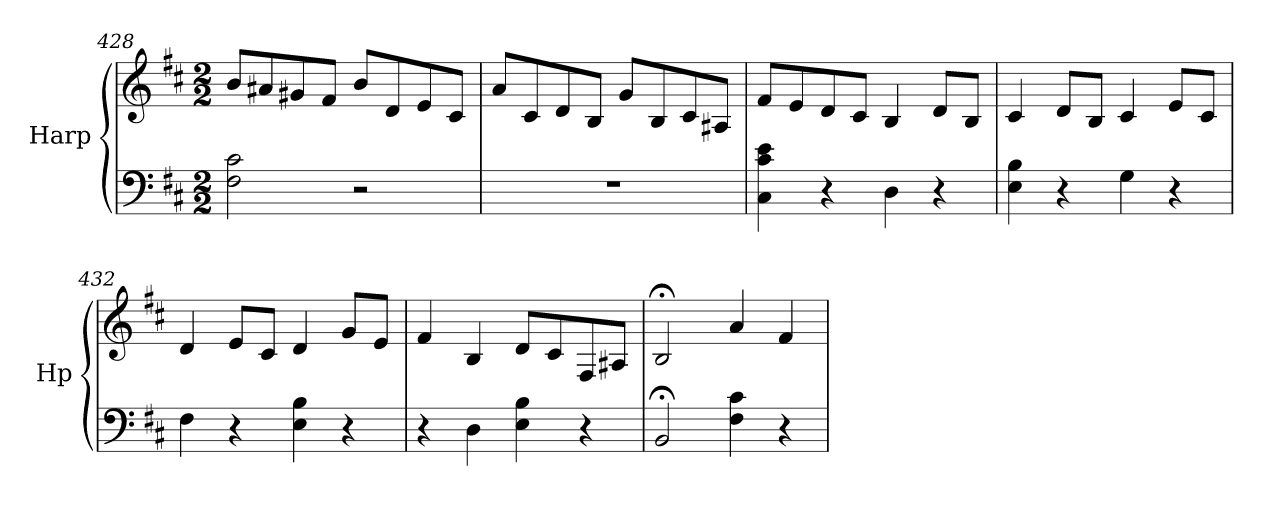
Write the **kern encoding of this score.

**kern	**kern
*part1	*part1
*staff2	*staff1
*I"Harp	*
*I'Hp	*
!!LO:LB:g=z
*clefF4	*clefG2
*k[f#c#]	*k[f#c#]
*M2/2	*M2/2
=428	=428
2F#\ 2c#\	8b/L
.	8a#X/
.	8g#X/
.	8f#/J
2r	8b/L
.	8d/
.	8e/
.	8c#/J
=429	=429
1r	8a/L
.	8c#/
.	8d/
.	8B/J
.	8g/L
.	8B/
.	8c#/
.	8A#X/J
=430	=430
4C#\ 4c#\ 4e\	8f#/L
.	8e/
4r	8d/
.	8c#/J
4D\	4B/
4r	8d/L
.	8B/J
=431	=431
4E\ 4B\	4c#/
4r	8d/L
.	8B/J
4G\	4c#/
4r	8e/L
.	8c#/J
=432	=432
4F#\	4d/
4r	8e/L
.	8c#/J
4E\ 4B\	4d/
4r	8g/L
.	8e/J
!!LO:LB:g=z
=433	=433
4r	4f#/
4D\	4B/
4E\ 4B\	8d/L
.	8c#/
4r	8F#/
.	8A#X/J
=434	=434
2BB;</	2B;</
4F#\ 4c#\	4a/
4r	4f#/
=	=
*-	*-
